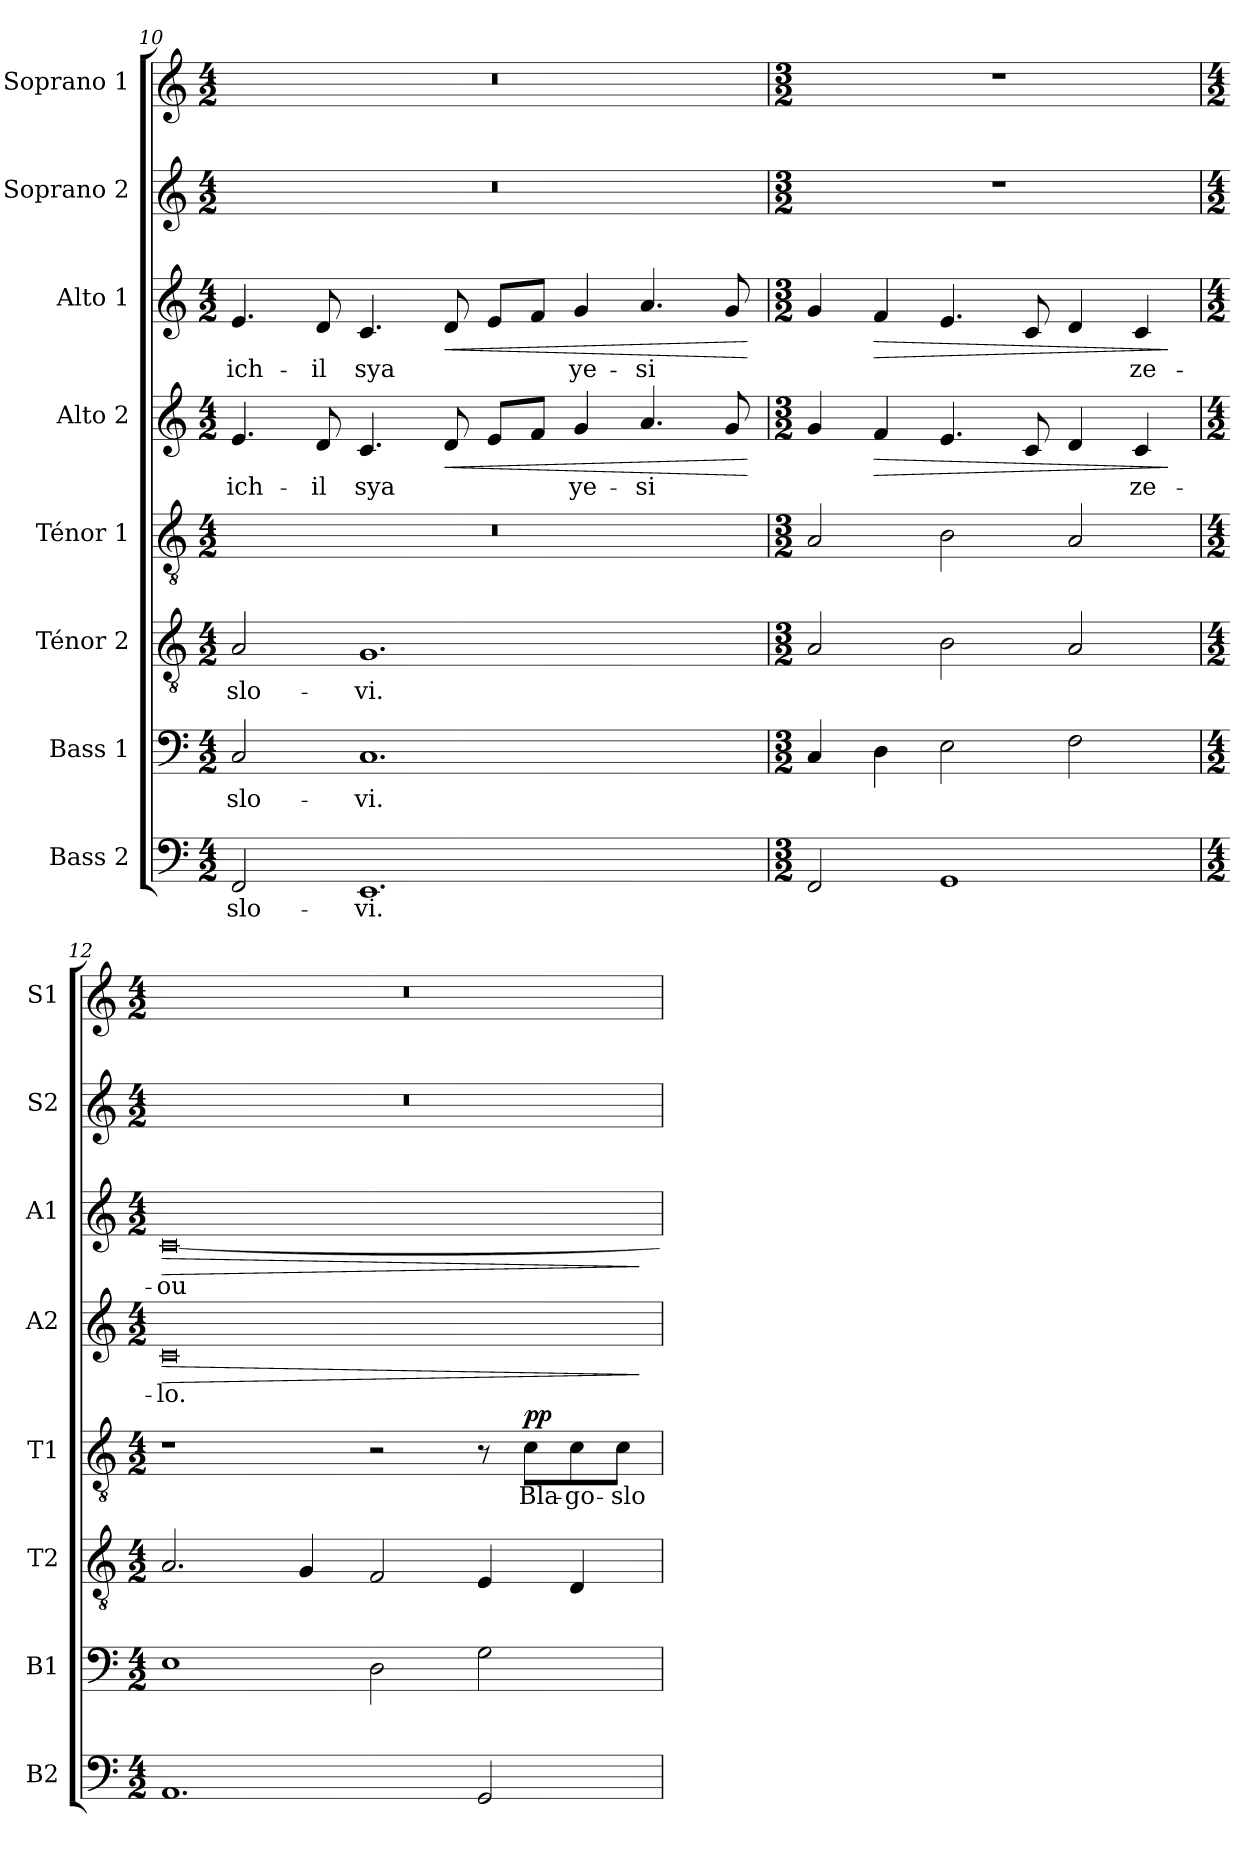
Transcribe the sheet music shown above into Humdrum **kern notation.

**kern	**text	**kern	**text	**kern	**text	**kern	**text	**dynam	**kern	**text	**dynam	**kern	**text	**dynam	**kern	**kern
*part8	*part8	*part7	*part7	*part6	*part6	*part5	*part5	*part5	*part4	*part4	*part4	*part3	*part3	*part3	*part2	*part1
*staff8	*staff8	*staff7	*staff7	*staff6	*staff6	*staff5	*staff5	*staff5	*staff4	*staff4	*staff4	*staff3	*staff3	*staff3	*staff2	*staff1
*I"Bass 2	*	*I"Bass 1	*	*I"Ténor 2	*	*I"Ténor 1	*	*	*I"Alto 2	*	*	*I"Alto 1	*	*	*I"Soprano 2	*I"Soprano 1
*I'B2	*	*I'B1	*	*I'T2	*	*I'T1	*	*	*I'A2	*	*	*I'A1	*	*	*I'S2	*I'S1
*clefF4	*	*clefF4	*	*clefGv2	*	*clefGv2	*	*	*clefG2	*	*	*clefG2	*	*	*clefG2	*clefG2
*k[]	*	*k[]	*	*k[]	*	*k[]	*	*	*k[]	*	*	*k[]	*	*	*k[]	*k[]
*M4/2	*	*M4/2	*	*M4/2	*	*M4/2	*	*	*M4/2	*	*	*M4/2	*	*	*M4/2	*M4/2
=10	=10	=10	=10	=10	=10	=10	=10	=10	=10	=10	=10	=10	=10	=10	=10	=10
!	!LO:LY:b	!	!LO:LY:b	!	!LO:LY:b	!	!	!	!	!LO:LY:b	!	!	!LO:LY:b	!	!	!
2FF/	-slo-	2C/	-slo-	2A/	-slo-	0r	.	.	4.e/	-ich-	.	4.e/	-ich-	.	0r	0r
!	!	!	!	!	!	!	!	!	!	!LO:LY:b	!	!	!LO:LY:b	!	!	!
.	.	.	.	.	.	.	.	.	8d/	-il	.	8d/	-il	.	.	.
!	!LO:LY:b	!	!LO:LY:b	!	!LO:LY:b	!	!	!	!	!LO:LY:b	!	!	!LO:LY:b	!	!	!
1.EE	-vi.	1.C	-vi.	1.G	-vi.	.	.	.	4.c/	sya	.	4.c/	sya	.	.	.
!	!	!	!	!	!	!	!	!	!	!	!LO:HP:b	!	!	!LO:HP:b	!	!
.	.	.	.	.	.	.	.	.	8d/	.	<	8d/	.	<	.	.
.	.	.	.	.	.	.	.	.	8e/L	.	.	8e/L	.	.	.	.
.	.	.	.	.	.	.	.	.	8f/J	.	.	8f/J	.	.	.	.
!	!	!	!	!	!	!	!	!	!	!LO:LY:b	!	!	!LO:LY:b	!	!	!
.	.	.	.	.	.	.	.	.	4g/	ye-	.	4g/	ye-	.	.	.
!	!	!	!	!	!	!	!	!	!	!LO:LY:b	!	!	!LO:LY:b	!	!	!
.	.	.	.	.	.	.	.	.	4.a/	-si	.	4.a/	-si	.	.	.
.	.	.	.	.	.	.	.	.	8g/	.	.	8g/	.	.	.	.
.	.	.	.	.	.	.	.	.	.	.	[	.	.	[	.	.
!!LO:PB:g=z
=11	=11	=11	=11	=11	=11	=11	=11	=11	=11	=11	=11	=11	=11	=11	=11	=11
*M3/2	*	*M3/2	*	*M3/2	*	*M3/2	*	*	*M3/2	*	*	*M3/2	*	*	*M3/2	*M3/2
2FF/	.	4C/	.	2A/	.	2A/	.	.	4g/	.	.	4g/	.	.	1.r	1.r
!	!	!	!	!	!	!	!	!	!	!	!LO:HP:b	!	!	!LO:HP:b	!	!
.	.	4D\	.	.	.	.	.	.	4f/	.	>	4f/	.	>	.	.
1GG	.	2E\	.	2B\	.	2B\	.	.	4.e/	.	.	4.e/	.	.	.	.
.	.	.	.	.	.	.	.	.	8c/	.	.	8c/	.	.	.	.
.	.	2F\	.	2A/	.	2A/	.	.	4d/	.	.	4d/	.	.	.	.
!	!	!	!	!	!	!	!	!	!	!LO:LY:b	!	!	!LO:LY:b	!	!	!
.	.	.	.	.	.	.	.	.	4c/	ze-	.	4c/	ze-	.	.	.
.	.	.	.	.	.	.	.	.	.	.	]	.	.	]	.	.
=12	=12	=12	=12	=12	=12	=12	=12	=12	=12	=12	=12	=12	=12	=12	=12	=12
*M4/2	*	*M4/2	*	*M4/2	*	*M4/2	*	*	*M4/2	*	*	*M4/2	*	*	*M4/2	*M4/2
!	!	!	!	!	!	!	!	!	!	!LO:LY:b	!LO:HP:b	!	!LO:LY:b	!LO:HP:b	!	!
1.AA	.	1E	.	2.A/	.	1r	.	.	0c	lo.	>	[0c	ou	>	0r	0r
.	.	.	.	4G/	.	.	.	.	.	.	.	.	.	.	.	.
.	.	2D\	.	2F/	.	2r	.	.	.	.	.	.	.	.	.	.
2GG/	.	2G\	.	4E/	.	8r	.	.	.	.	.	.	.	.	.	.
!	!	!	!	!	!	!	!LO:LY:b	!LO:DY:a	!	!	!	!	!	!	!	!
.	.	.	.	.	.	8c\L	Bla-	pp	.	.	.	.	.	.	.	.
!	!	!	!	!	!	!	!LO:LY:b	!	!	!	!	!	!	!	!	!
.	.	.	.	4D/	.	8c\	-go-	.	.	.	.	.	.	.	.	.
!	!	!	!	!	!	!	!LO:LY:b	!	!	!	!	!	!	!	!	!
.	.	.	.	.	.	8c\J	-slo-	.	.	.	.	.	.	.	.	.
.	.	.	.	.	.	.	.	.	.	.	]	.	.	]	.	.
=	=	=	=	=	=	=	=	=	=	=	=	=	=	=	=	=
*-	*-	*-	*-	*-	*-	*-	*-	*-	*-	*-	*-	*-	*-	*-	*-	*-
